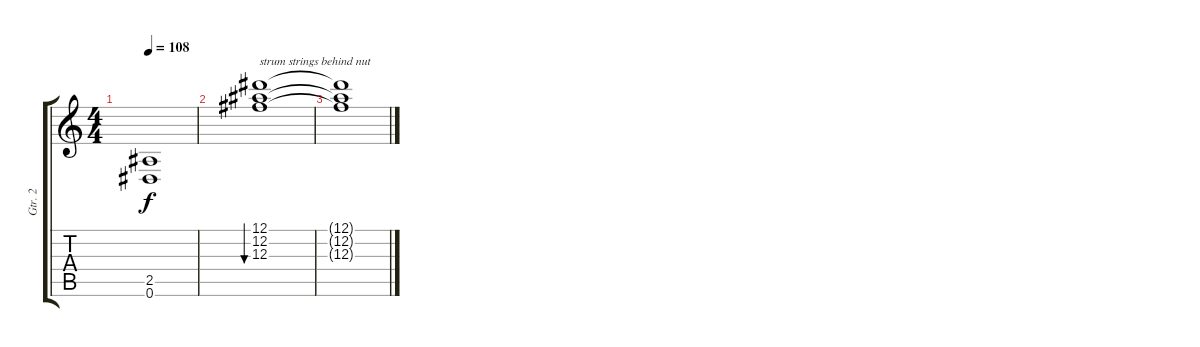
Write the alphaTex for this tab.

\track ("Gtr. 2" "Gtr. 2") {instrument overdrivenguitar}
\staff {score tabs}
\tuning (Eb4 Bb3 Gb3 Db3 Ab2 Eb2) {hide}
\ts (4 4)
\tempo 108
\clef g2
\ks c
(2.5{t} 0.6{t}).1{dy f} |
(12.1 12.2 12.3).1{bu 120 txt "strum strings behind nut" instrument koto} |
(12.1{t} 12.2{t} 12.3{t}).1
